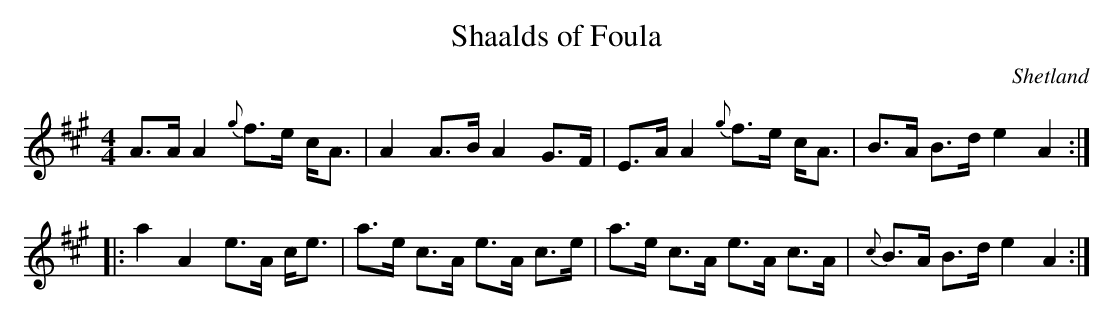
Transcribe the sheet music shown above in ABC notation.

X:1
T:Shaalds of Foula
O:Shetland
M:4/4
K:A
A>AA2 {g}f>e c<A | A2A>B A2G>F |\
E>AA2 {g}f>e c<A | B>A B>d e2A2:|
|:\
a2A2 e>A c<e | a>e c>A e>A c>e|\
a>e c>A e>A c>A | {c}B>A B>d e2A2:|
